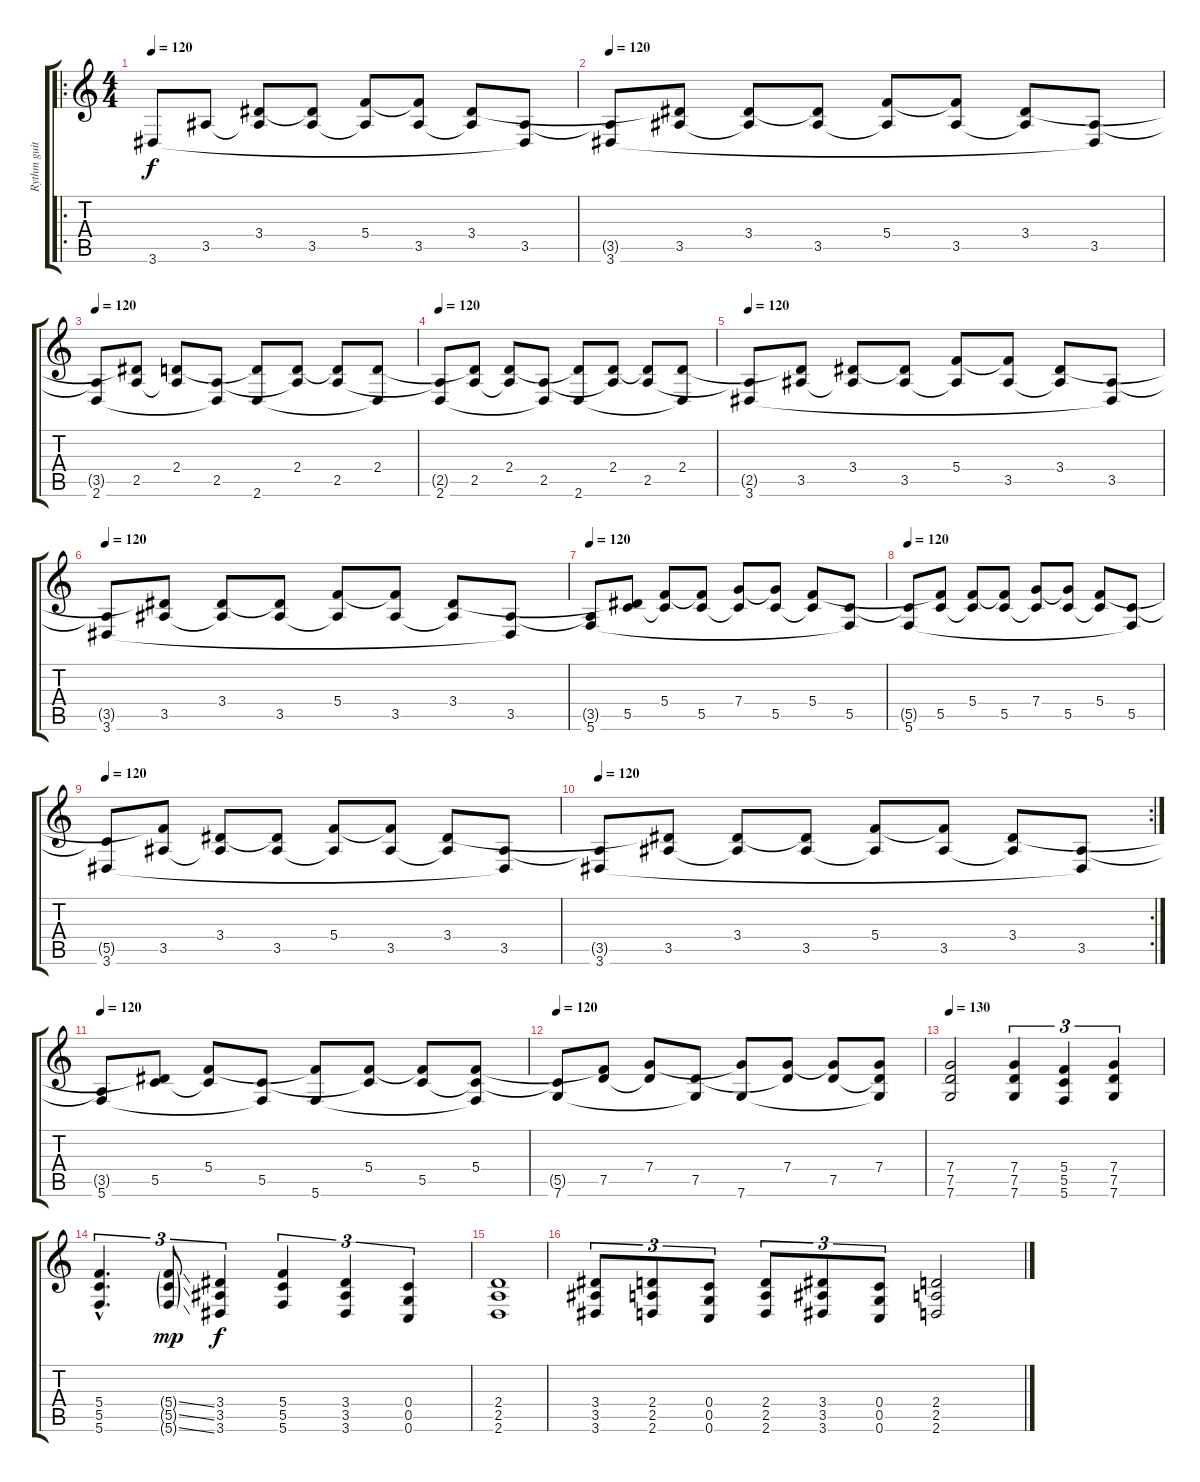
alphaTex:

\track ("Rythm guitar" "Rythm guit") {instrument overdrivenguitar}
\staff {score tabs}
\tuning (D4 A3 F3 C3 G2 C2) {hide}
\ro
\ts (4 4)
\tempo 120
\clef g2
\ks c
3.6.8{dy f instrument acousticguitarsteel} 3.5.8 (3.4 3.5{t}).8 (3.4{t} 3.5).8 (5.4 3.5{t}).8 (5.4{t} 3.5).8 (3.4 3.5{t}).8 (3.5 3.6{t}).8 |
\tempo 120
(3.5{t} 3.6).8{instrument acousticguitarsteel} (3.4{t} 3.5).8 (3.4 3.5{t}).8 (3.4{t} 3.5).8 (5.4 3.5{t}).8 (5.4{t} 3.5).8 (3.4 3.5{t}).8 (3.5 3.6{t}).8 |
\tempo 120
(3.5{t} 2.6).8{instrument acousticguitarsteel} (3.4{t} 2.5).8 (2.4 2.5{t}).8 (2.5 2.6{t}).8 (2.4{t} 2.6).8 (2.4 2.5{t}).8 (2.4{t} 2.5).8 (2.4 2.6{t}).8 |
\tempo 120
(2.5{t} 2.6).8{instrument acousticguitarsteel} (2.4{t} 2.5).8 (2.4 2.5{t}).8 (2.5 2.6{t}).8 (2.4{t} 2.6).8 (2.4 2.5{t}).8 (2.4{t} 2.5).8 (2.4 2.6{t}).8 |
\tempo 120
(2.5{t} 3.6).8{instrument acousticguitarsteel} (2.4{t} 3.5).8 (3.4 3.5{t}).8 (3.4{t} 3.5).8 (5.4 3.5{t}).8 (5.4{t} 3.5).8 (3.4 3.5{t}).8 (3.5 3.6{t}).8 |
\tempo 120
(3.5{t} 3.6).8{instrument acousticguitarsteel} (3.4{t} 3.5).8 (3.4 3.5{t}).8 (3.4{t} 3.5).8 (5.4 3.5{t}).8 (5.4{t} 3.5).8 (3.4 3.5{t}).8 (3.5 3.6{t}).8 |
\tempo 120
(3.5{t} 5.6).8{instrument acousticguitarsteel} (3.4{t} 5.5).8 (5.4 5.5{t}).8 (5.4{t} 5.5).8 (7.4 5.5{t}).8 (7.4{t} 5.5).8 (5.4 5.5{t}).8 (5.5 5.6{t}).8 |
\tempo 120
(5.5{t} 5.6).8{instrument acousticguitarsteel} (5.4{t} 5.5).8 (5.4 5.5{t}).8 (5.4{t} 5.5).8 (7.4 5.5{t}).8 (7.4{t} 5.5).8 (5.4 5.5{t}).8 (5.5 5.6{t}).8 |
\tempo 120
(5.5{t} 3.6).8{instrument acousticguitarsteel} (5.4{t} 3.5).8 (3.4 3.5{t}).8 (3.4{t} 3.5).8 (5.4 3.5{t}).8 (5.4{t} 3.5).8 (3.4 3.5{t}).8 (3.5 3.6{t}).8 |
\rc 2
\tempo 120
(3.5{t} 3.6).8{instrument acousticguitarsteel} (3.4{t} 3.5).8 (3.4 3.5{t}).8 (3.4{t} 3.5).8 (5.4 3.5{t}).8 (5.4{t} 3.5).8 (3.4 3.5{t}).8 (3.5 3.6{t}).8 |
\tempo 120
(3.5{t} 5.6).8{instrument acousticguitarsteel} (3.4{t} 5.5).8 (5.4 5.5{t}).8 (5.5 5.6{t}).8 (5.4{t} 5.6).8 (5.4 5.5{t}).8 (5.4{t} 5.5).8 (5.4 5.5{t} 5.6{t}).8 |
\tempo 120
(5.5{t} 7.6).8{instrument acousticguitarsteel} (5.4{t} 7.5).8 (7.4 7.5{t}).8 (7.5 7.6{t}).8 (7.4{t} 7.6).8 (7.4 7.5{t}).8 (7.4{t} 7.5).8 (7.4 7.5{t} 7.6{t}).8 |
\tempo 130
(7.4 7.5 7.6).2{instrument overdrivenguitar} (7.4 7.5 7.6).4{tu (3 2)} (5.4 5.5 5.6).4{tu (3 2)} (7.4 7.5 7.6).4{tu (3 2)} |
(5.4{hac} 5.5{hac} 5.6{hac}).4{d tu (3 2)} (5.4{ss g} 5.5{ss g} 5.6{ss g}).8{tu (3 2) dy mp} (3.4 3.5 3.6).4{tu (3 2) dy f} (5.4 5.5 5.6).4{tu (3 2)} (3.4 3.5 3.6).4{tu (3 2)} (0.4 0.5 0.6).4{tu (3 2)} |
(2.4 2.5 2.6).1 |
(3.4 3.5 3.6).8{tu (3 2)} (2.4 2.5 2.6).8{tu (3 2)} (0.4 0.5 0.6).8{tu (3 2)} (2.4 2.5 2.6).8{tu (3 2)} (3.4 3.5 3.6).8{tu (3 2)} (0.4 0.5 0.6).8{tu (3 2)} (2.4 2.5 2.6).2
